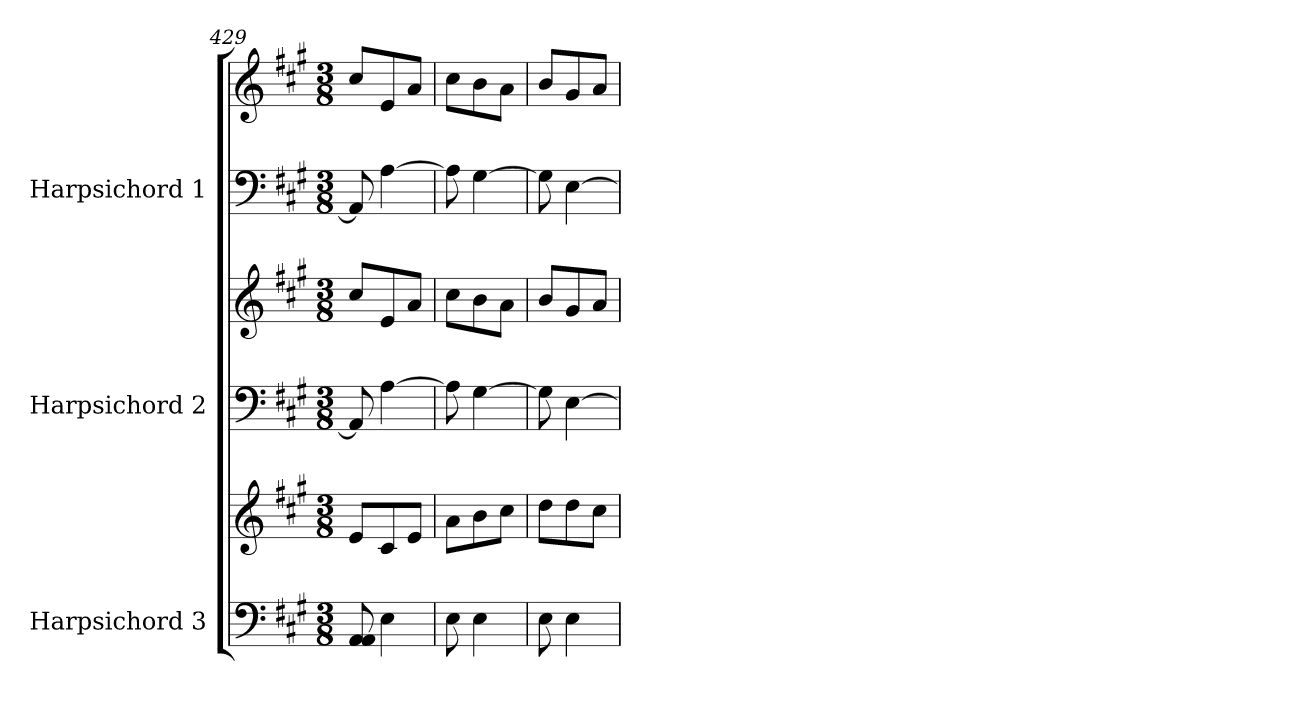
**kern	**kern	**kern	**kern	**kern	**kern
*part3	*part3	*part2	*part2	*part1	*part1
*staff6	*staff5	*staff4	*staff3	*staff2	*staff1
*I"Harpsichord 3	*	*I"Harpsichord 2	*	*I"Harpsichord 1	*
*I'Hp	*	*I'Hp	*	*I'Hp	*
*clefF4	*clefG2	*clefF4	*clefG2	*clefF4	*clefG2
*k[f#c#g#]	*k[f#c#g#]	*k[f#c#g#]	*k[f#c#g#]	*k[f#c#g#]	*k[f#c#g#]
*M3/8	*M3/8	*M3/8	*M3/8	*M3/8	*M3/8
=429	=429	=429	=429	=429	=429
8AA/ 8AA/	8e/L	8AA/]	8cc#/L	8AA/]	8cc#/L
4E\	8c#/	[4A\	8e/	[4A\	8e/
.	8e/J	.	8a/J	.	8a/J
=430	=430	=430	=430	=430	=430
8E\	8a\L	8A\]	8cc#\L	8A\]	8cc#\L
4E\	8b\	[4G#\	8b\	[4G#\	8b\
.	8cc#\J	.	8a\J	.	8a\J
=431	=431	=431	=431	=431	=431
8E\	8dd\L	8G#\]	8b/L	8G#\]	8b/L
4E\	8dd\	[4E\	8g#/	[4E\	8g#/
.	8cc#\J	.	8a/J	.	8a/J
=	=	=	=	=	=
*-	*-	*-	*-	*-	*-
